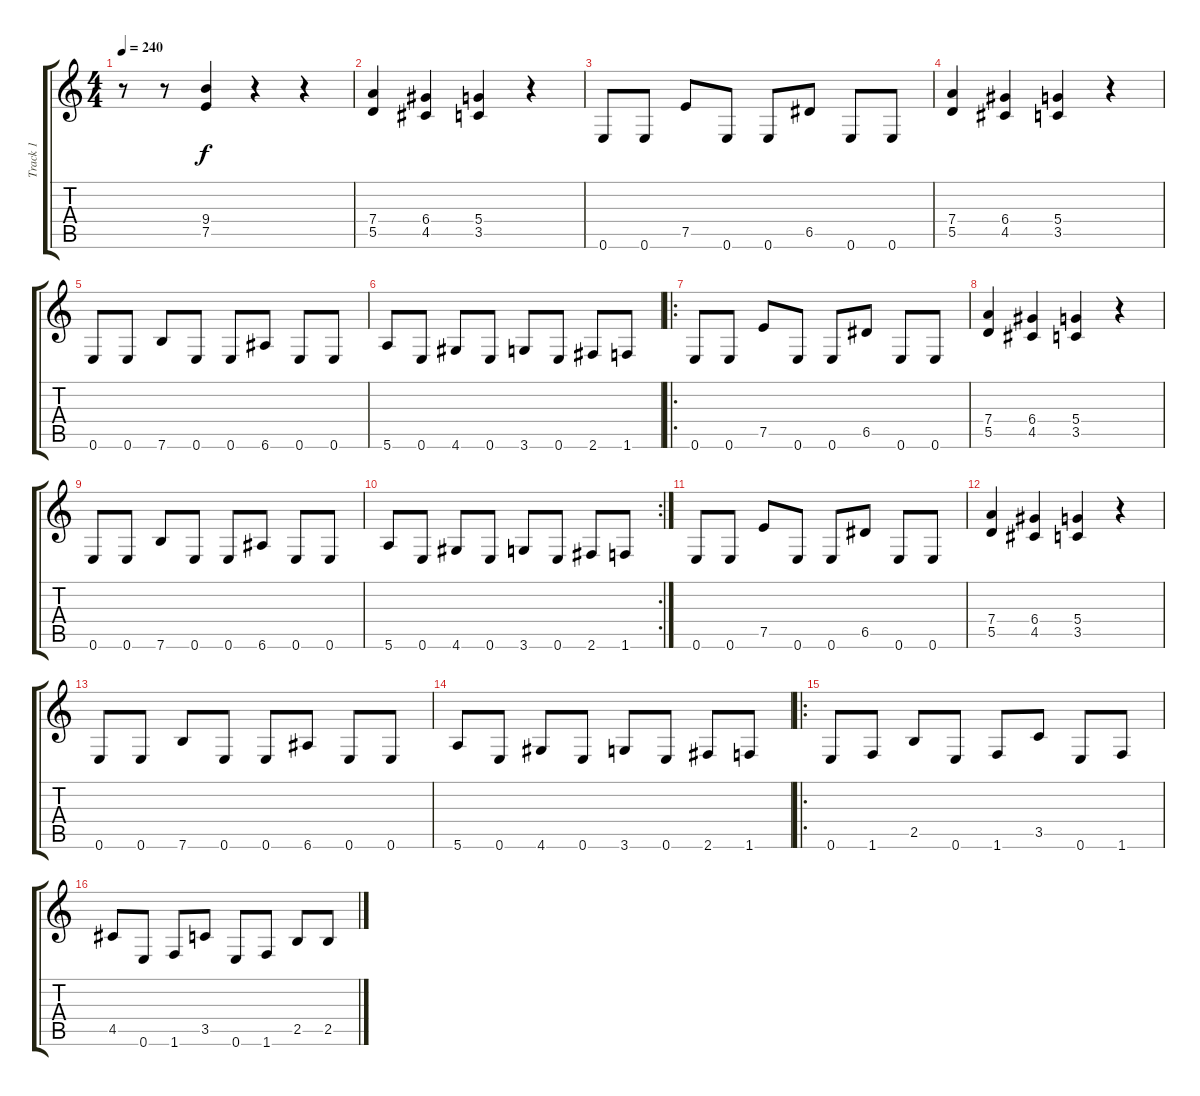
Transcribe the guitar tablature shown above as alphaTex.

\track ("Track 1" "Track 1") {instrument acousticguitarnylon}
\staff {score tabs}
\tuning (E4 B3 G3 D3 A2 E2) {hide}
\ts (4 4)
\tempo 240
\clef g2
\ks c
r.8{dy f instrument acousticguitarnylon} r.8 (9.4 7.5).4 r.4 r.4 |
(7.4 5.5).4 (6.4 4.5).4 (5.4 3.5).4 r.4 |
0.6.8 0.6.8 7.5.8 0.6.8 0.6.8 6.5.8 0.6.8 0.6.8 |
(7.4 5.5).4 (6.4 4.5).4 (5.4 3.5).4 r.4 |
0.6.8 0.6.8 7.6.8 0.6.8 0.6.8 6.6.8 0.6.8 0.6.8 |
5.6.8 0.6.8 4.6.8 0.6.8 3.6.8 0.6.8 2.6.8 1.6.8 |
\ro
0.6.8 0.6.8 7.5.8 0.6.8 0.6.8 6.5.8 0.6.8 0.6.8 |
(7.4 5.5).4 (6.4 4.5).4 (5.4 3.5).4 r.4 |
0.6.8 0.6.8 7.6.8 0.6.8 0.6.8 6.6.8 0.6.8 0.6.8 |
\rc 2
5.6.8 0.6.8 4.6.8 0.6.8 3.6.8 0.6.8 2.6.8 1.6.8 |
0.6.8 0.6.8 7.5.8 0.6.8 0.6.8 6.5.8 0.6.8 0.6.8 |
(7.4 5.5).4 (6.4 4.5).4 (5.4 3.5).4 r.4 |
0.6.8 0.6.8 7.6.8 0.6.8 0.6.8 6.6.8 0.6.8 0.6.8 |
5.6.8 0.6.8 4.6.8 0.6.8 3.6.8 0.6.8 2.6.8 1.6.8 |
\ro
0.6.8 1.6.8 2.5.8 0.6.8 1.6.8 3.5.8 0.6.8 1.6.8 |
4.5.8 0.6.8 1.6.8 3.5.8 0.6.8 1.6.8 2.5.8 2.5.8
